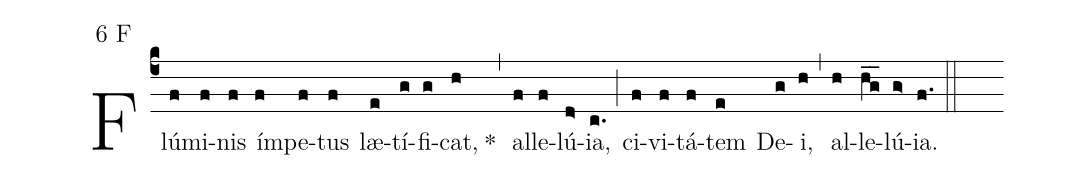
mode:6 F;
%%
(c4) Flú(f)mi(f)nis(f) ím(f)pe(f)tus(f) læ(e)tí(g)fi(g)cat,(h) *()(,) al(f)le(f)lú(d>){ia},(c.) (;)  ci(f)vi(f)tá(f)tem(e) De(g)i,(h) (,) al(h)le(hg__)lú(g>){ia}.(f.) (::)
